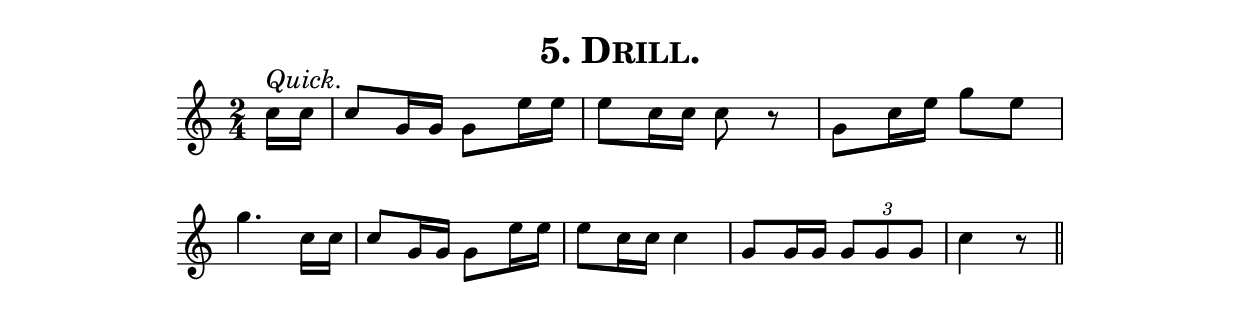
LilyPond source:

\version "2.8"
\paper{ line-width=15\cm indent=0\mm }

\header{ tagline="" title=\markup \smallCaps "5. Drill." }

tempomark = s1*0^\markup { \large { \italic Quick. } }

\score {
 \new Staff \relative c'' {
  \set Staff.midiInstrument = #"trumpet"
  \set Score.barNumberVisibility = ##f
  \clef treble
  \key c \major
  \autoBeamOff
  \time 2/4
  \tempomark 

  \partial 8 c16[ c] |
  c8[ g16 g] g8[ e'16 e] |
  e8[ c16 c] c8 r8 |
  g8[ c16 e] g8[ e] | \break

  g4. c,16[ c] |
  c8[ g16 g] g8[ e'16 e] |
  e8[ c16 c] c4 |
  g8[ g16 g] \times 2/3 {g8[ g g]} |
  c4 r8 \bar "||"

 }
 \layout { }
 \midi { \tempo 4=120 }
}
